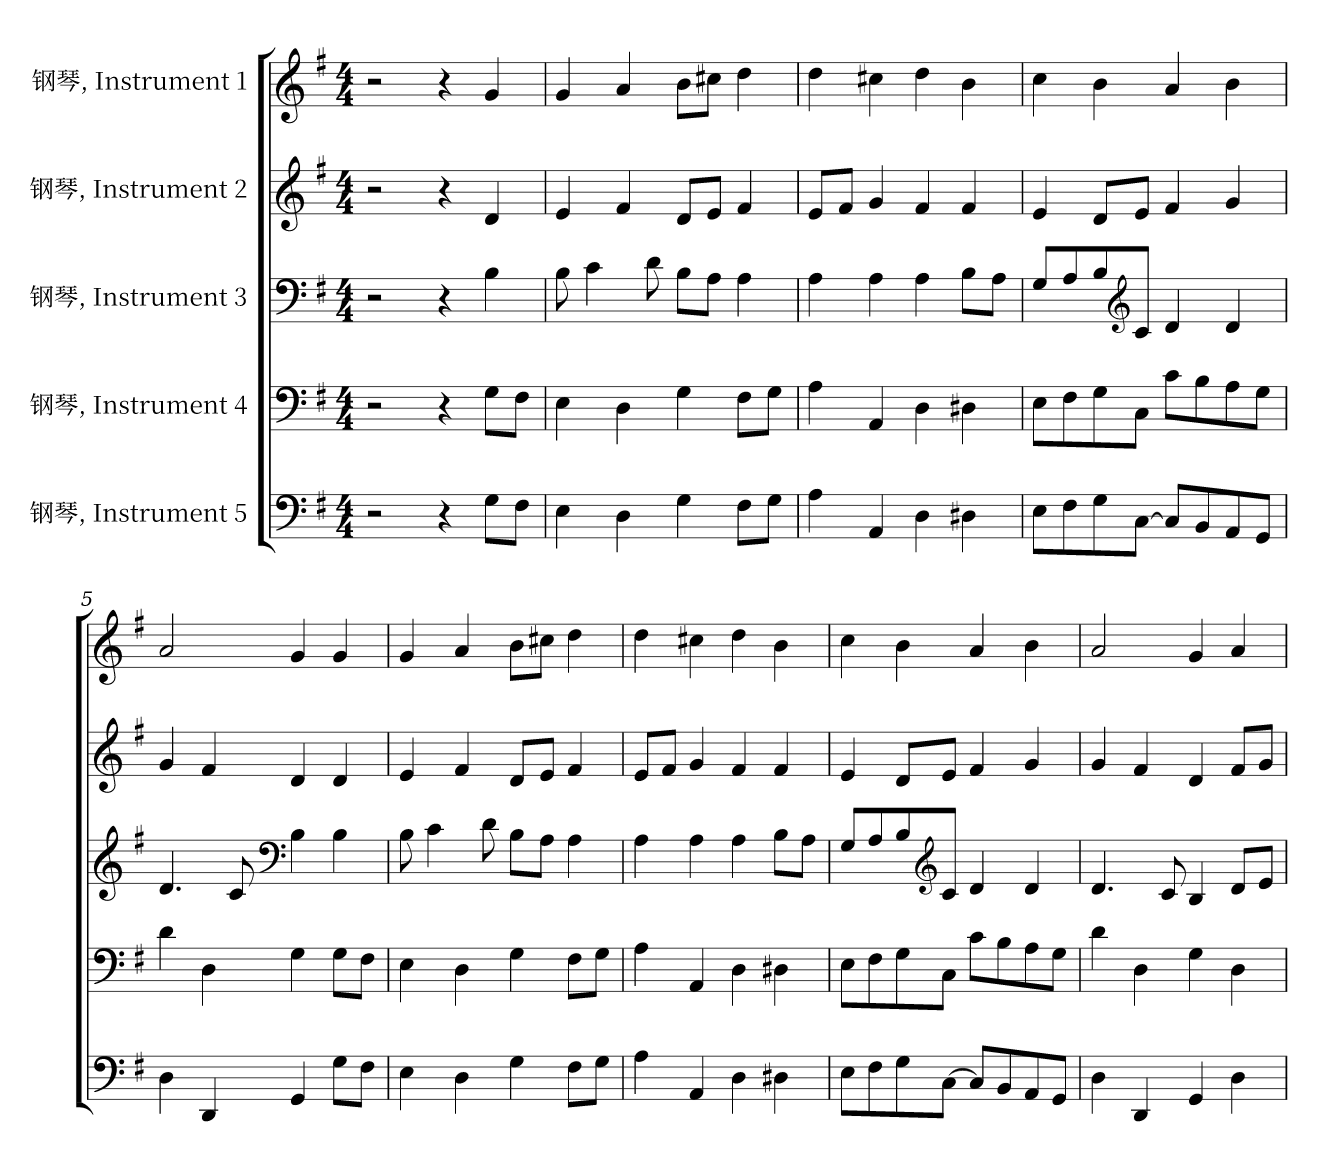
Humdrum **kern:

**kern	**kern	**kern	**kern	**kern
*part5	*part4	*part3	*part2	*part1
*staff5	*staff4	*staff3	*staff2	*staff1
*I"钢琴, Instrument 5	*I"钢琴, Instrument 4	*I"钢琴, Instrument 3	*I"钢琴, Instrument 2	*I"钢琴, Instrument 1
*clefF4	*clefF4	*clefF4	*clefG2	*clefG2
*k[f#]	*k[f#]	*k[f#]	*k[f#]	*k[f#]
*M4/4	*M4/4	*M4/4	*M4/4	*M4/4
*MM84	*MM84	*MM84	*MM84	*MM84
=1	=1	=1	=1	=1
2r	2r	2r	2r	2r
4r	4r	4r	4r	4r
8G\L	8G\L	4B\	4d/	4g/
8F#\J	8F#\J	.	.	.
=2	=2	=2	=2	=2
4E\	4E\	8B\	4e/	4g/
.	.	4c\	.	.
4D\	4D\	.	4f#/	4a/
.	.	8d\	.	.
4G\	4G\	8B\L	8d/L	8b\L
.	.	8A\J	8e/J	8cc#X\J
8F#\L	8F#\L	4A\	4f#/	4dd\
8G\J	8G\J	.	.	.
=3	=3	=3	=3	=3
4A\	4A\	4A\	8e/L	4dd\
.	.	.	8f#/J	.
4AA/	4AA/	4A\	4g/	4cc#X\
4D\	4D\	4A\	4f#/	4dd\
4D#X\	4D#X\	8B\L	4f#/	4b\
.	.	8A\J	.	.
=4	=4	=4	=4	=4
8E\L	8E\L	8G/L	4e/	4cc\
8F#\	8F#\	8A/	.	.
8G\	8G\	8B/	8d/L	4b\
*	*	*clefG2	*	*
[8C\J	8C\J	8c/J	8e/J	.
8C/L]	8c\L	4d/	4f#/	4a/
8BB/	8B\	.	.	.
8AA/	8A\	4d/	4g/	4b\
8GG/J	8G\J	.	.	.
!!LO:LB:g=z
=5	=5	=5	=5	=5
4D\	4d\	4.d/	4g/	2a/
4DD/	4D\	.	4f#/	.
.	.	8c/	.	.
*	*	*clefF4	*	*
4GG/	4G\	4B\	4d/	4g/
8G\L	8G\L	4B\	4d/	4g/
8F#\J	8F#\J	.	.	.
=6	=6	=6	=6	=6
4E\	4E\	8B\	4e/	4g/
.	.	4c\	.	.
4D\	4D\	.	4f#/	4a/
.	.	8d\	.	.
4G\	4G\	8B\L	8d/L	8b\L
.	.	8A\J	8e/J	8cc#X\J
8F#\L	8F#\L	4A\	4f#/	4dd\
8G\J	8G\J	.	.	.
=7	=7	=7	=7	=7
4A\	4A\	4A\	8e/L	4dd\
.	.	.	8f#/J	.
4AA/	4AA/	4A\	4g/	4cc#X\
4D\	4D\	4A\	4f#/	4dd\
4D#X\	4D#X\	8B\L	4f#/	4b\
.	.	8A\J	.	.
=8	=8	=8	=8	=8
8E\L	8E\L	8G/L	4e/	4cc\
8F#\	8F#\	8A/	.	.
8G\	8G\	8B/	8d/L	4b\
*	*	*clefG2	*	*
[8C\J	8C\J	8c/J	8e/J	.
8C/L]	8c\L	4d/	4f#/	4a/
8BB/	8B\	.	.	.
8AA/	8A\	4d/	4g/	4b\
8GG/J	8G\J	.	.	.
=9	=9	=9	=9	=9
4D\	4d\	4.d/	4g/	2a/
4DD/	4D\	.	4f#/	.
.	.	8c/	.	.
4GG/	4G\	4B/	4d/	4g/
4D\	4D\	8d/L	8f#/L	4a/
.	.	8e/J	8g/J	.
=	=	=	=	=
*-	*-	*-	*-	*-
